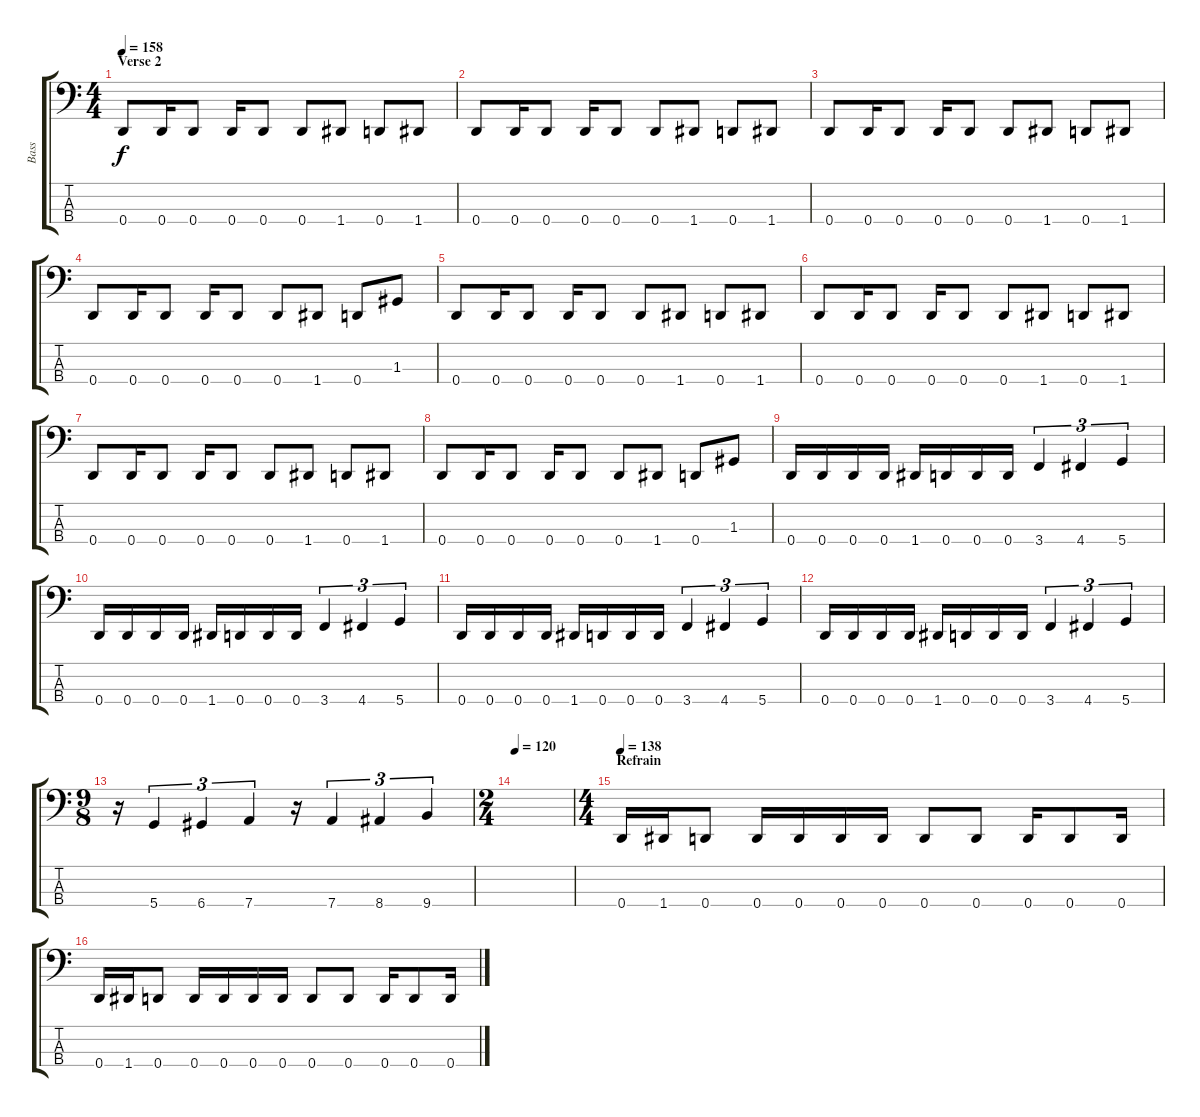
\track ("Bass" "Bass") {instrument electricbassfinger}
\staff {score tabs}
\tuning (F2 C2 G1 D1) {hide}
\ts (4 4)
\section ("" "Verse 2")
\tempo 158
\clef f4
\ks c
0.4.8{dy f} 0.4.16 0.4.8 0.4.16 0.4.8 0.4.8 1.4.8 0.4.8 1.4.8 |
0.4.8 0.4.16 0.4.8 0.4.16 0.4.8 0.4.8 1.4.8 0.4.8 1.4.8 |
0.4.8 0.4.16 0.4.8 0.4.16 0.4.8 0.4.8 1.4.8 0.4.8 1.4.8 |
0.4.8 0.4.16 0.4.8 0.4.16 0.4.8 0.4.8 1.4.8 0.4.8 1.3.8 |
0.4.8 0.4.16 0.4.8 0.4.16 0.4.8 0.4.8 1.4.8 0.4.8 1.4.8 |
0.4.8 0.4.16 0.4.8 0.4.16 0.4.8 0.4.8 1.4.8 0.4.8 1.4.8 |
0.4.8 0.4.16 0.4.8 0.4.16 0.4.8 0.4.8 1.4.8 0.4.8 1.4.8 |
0.4.8 0.4.16 0.4.8 0.4.16 0.4.8 0.4.8 1.4.8 0.4.8 1.3.8 |
0.4.16 0.4.16 0.4.16 0.4.16 1.4.16 0.4.16 0.4.16 0.4.16 3.4.4{tu (3 2)} 4.4.4{tu (3 2)} 5.4.4{tu (3 2)} |
0.4.16 0.4.16 0.4.16 0.4.16 1.4.16 0.4.16 0.4.16 0.4.16 3.4.4{tu (3 2)} 4.4.4{tu (3 2)} 5.4.4{tu (3 2)} |
0.4.16 0.4.16 0.4.16 0.4.16 1.4.16 0.4.16 0.4.16 0.4.16 3.4.4{tu (3 2)} 4.4.4{tu (3 2)} 5.4.4{tu (3 2)} |
0.4.16 0.4.16 0.4.16 0.4.16 1.4.16 0.4.16 0.4.16 0.4.16 3.4.4{tu (3 2)} 4.4.4{tu (3 2)} 5.4.4{tu (3 2)} |
\ts (9 8)
r.16 5.4.4{tu (3 2)} 6.4.4{tu (3 2)} 7.4.4{tu (3 2)} r.16 7.4.4{tu (3 2)} 8.4.4{tu (3 2)} 9.4.4{tu (3 2)} |
\ts (2 4)
\tempo 120
|
\ts (4 4)
\section ("" "Refrain")
\tempo 138
0.4.16 1.4.16 0.4.8 0.4.16 0.4.16 0.4.16 0.4.16 0.4.8 0.4.8 0.4.16 0.4.8 0.4.16 |
0.4.16 1.4.16 0.4.8 0.4.16 0.4.16 0.4.16 0.4.16 0.4.8 0.4.8 0.4.16 0.4.8 0.4.16
